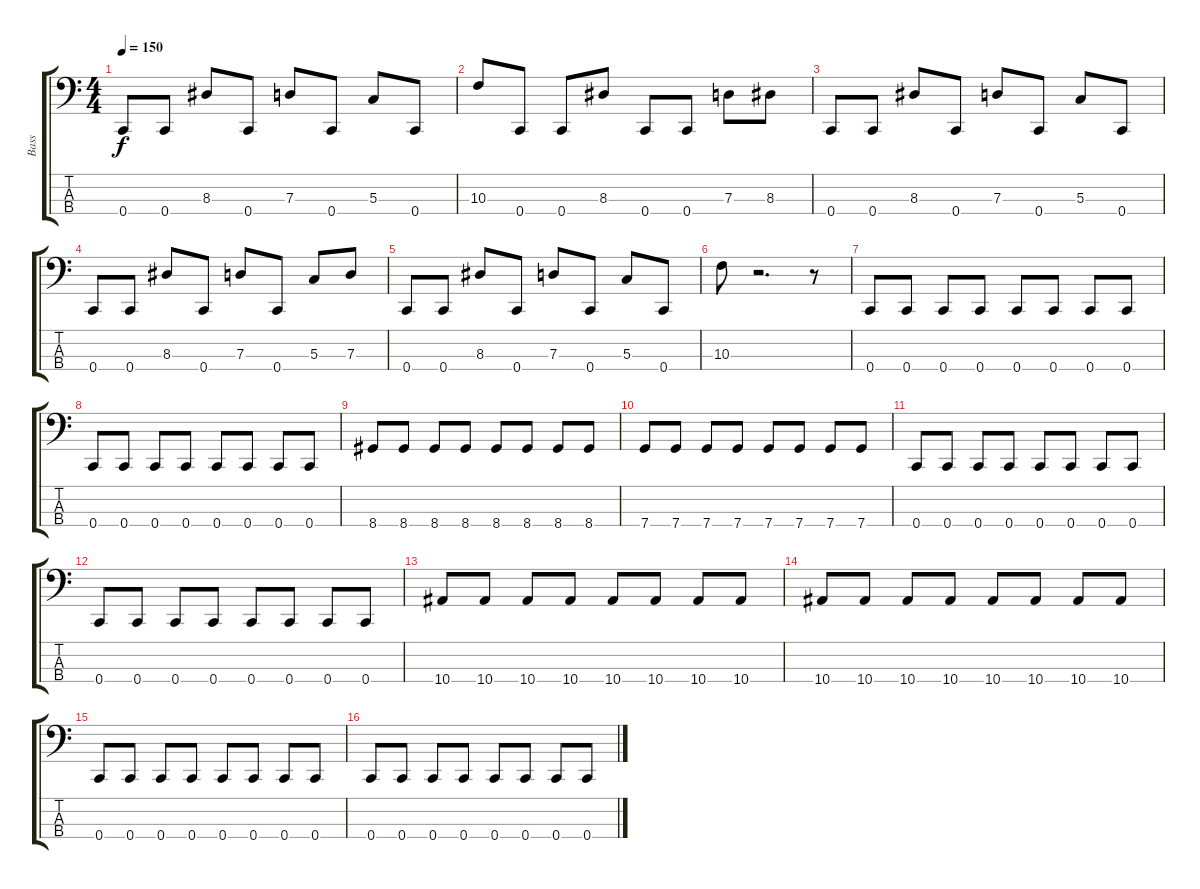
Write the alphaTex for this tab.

\track ("Bass" "Bass") {instrument electricbassfinger}
\staff {score tabs}
\tuning (F2 C2 G1 C1) {hide}
\ts (4 4)
\tempo 150
\clef f4
\ks c
0.4.8{dy f} 0.4.8 8.3.8 0.4.8 7.3.8 0.4.8 5.3.8 0.4.8 |
10.3.8 0.4.8 0.4.8 8.3.8 0.4.8 0.4.8 7.3.8 8.3.8 |
0.4.8 0.4.8 8.3.8 0.4.8 7.3.8 0.4.8 5.3.8 0.4.8 |
0.4.8 0.4.8 8.3.8 0.4.8 7.3.8 0.4.8 5.3.8 7.3.8 |
0.4.8 0.4.8 8.3.8 0.4.8 7.3.8 0.4.8 5.3.8 0.4.8 |
10.3.8 r.2{d} r.8 |
0.4.8 0.4.8 0.4.8 0.4.8 0.4.8 0.4.8 0.4.8 0.4.8 |
0.4.8 0.4.8 0.4.8 0.4.8 0.4.8 0.4.8 0.4.8 0.4.8 |
8.4.8 8.4.8 8.4.8 8.4.8 8.4.8 8.4.8 8.4.8 8.4.8 |
7.4.8 7.4.8 7.4.8 7.4.8 7.4.8 7.4.8 7.4.8 7.4.8 |
0.4.8 0.4.8 0.4.8 0.4.8 0.4.8 0.4.8 0.4.8 0.4.8 |
0.4.8 0.4.8 0.4.8 0.4.8 0.4.8 0.4.8 0.4.8 0.4.8 |
10.4.8 10.4.8 10.4.8 10.4.8 10.4.8 10.4.8 10.4.8 10.4.8 |
10.4.8 10.4.8 10.4.8 10.4.8 10.4.8 10.4.8 10.4.8 10.4.8 |
0.4.8 0.4.8 0.4.8 0.4.8 0.4.8 0.4.8 0.4.8 0.4.8 |
0.4.8 0.4.8 0.4.8 0.4.8 0.4.8 0.4.8 0.4.8 0.4.8
